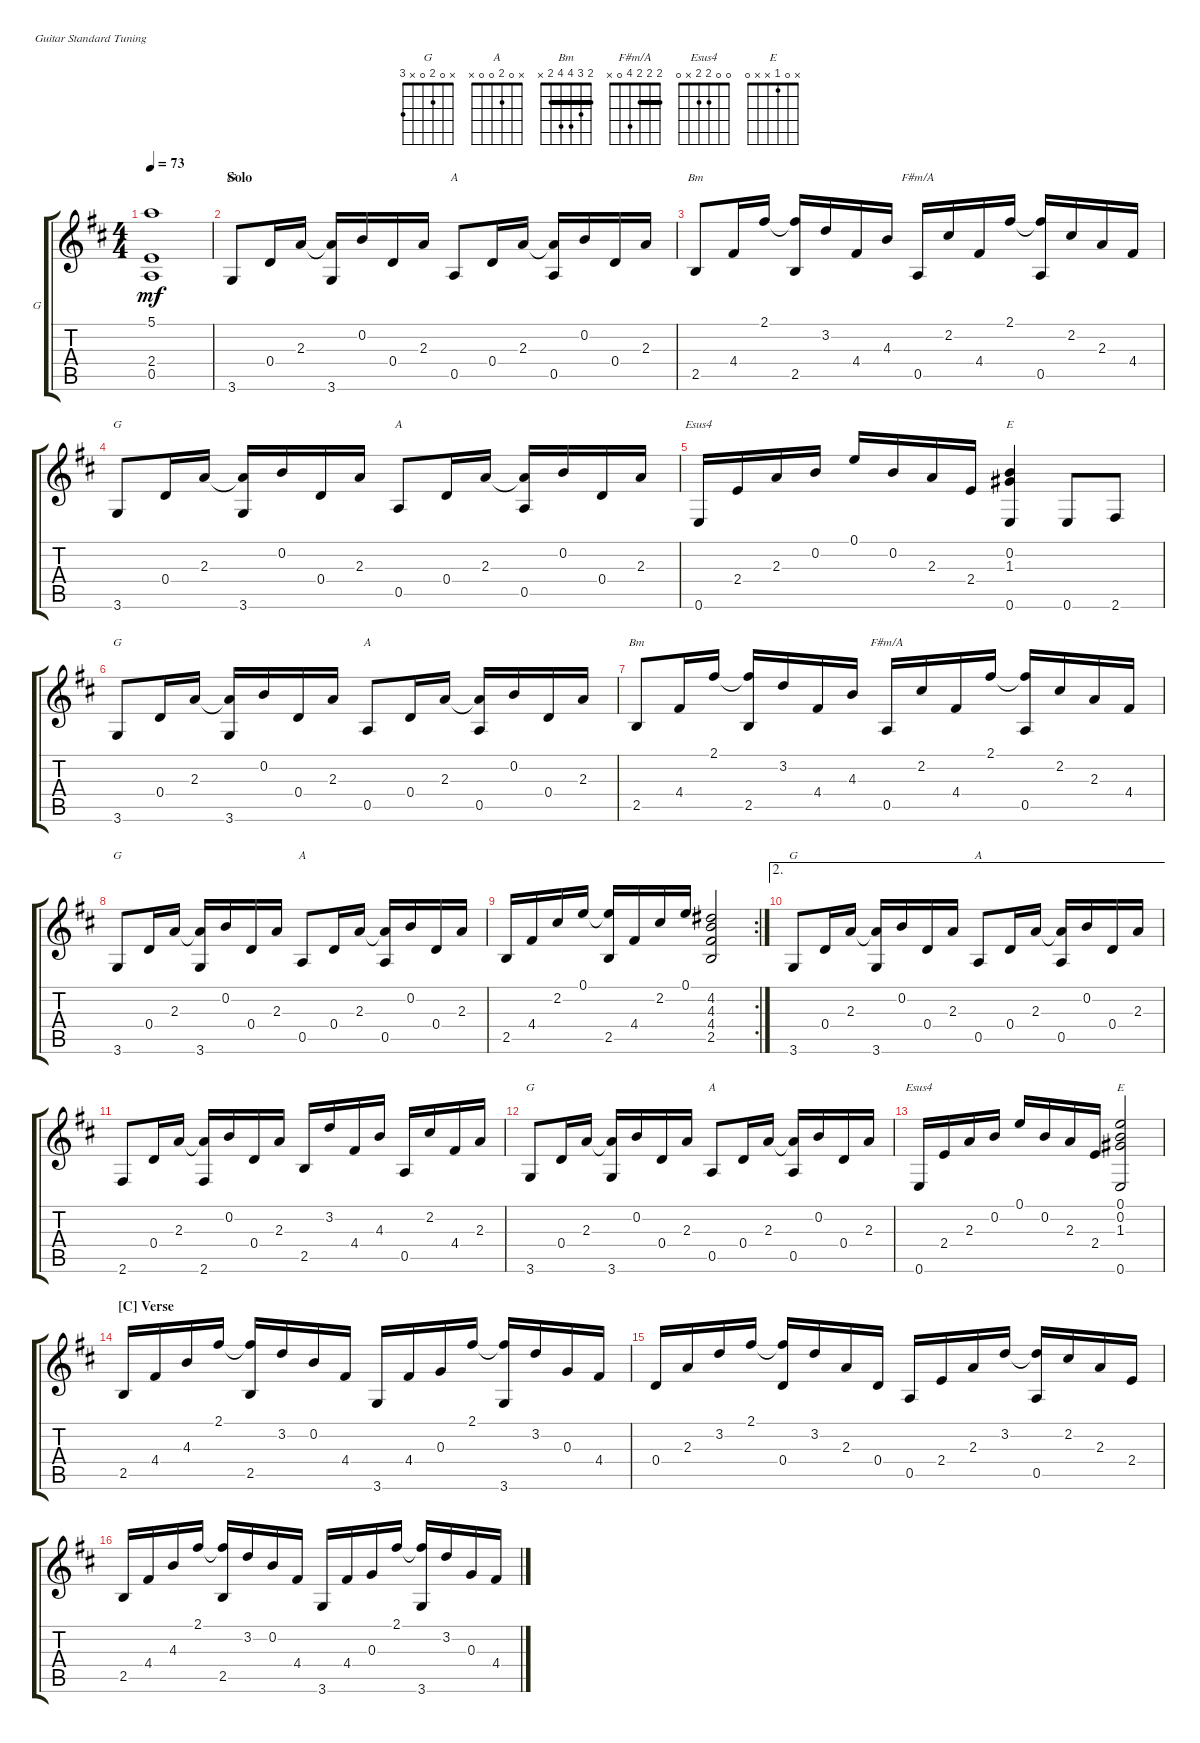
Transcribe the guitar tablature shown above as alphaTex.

\defaultSystemsLayout 4
\bracketExtendMode groupsimilarinstruments
\firstSystemTrackNameOrientation horizontal
\otherSystemsTrackNameOrientation horizontal
\track ("Steel Guitar" "G") {instrument acousticguitarsteel}
\staff {score tabs}
\tuning (E4 B3 G3 D3 A2 E2)
\chord ("G" x 0 2 0 x 3)
\chord ("A" x 0 2 0 0 x)
\chord ("Bm" 2 3 4 4 2 x) {barre 2}
\chord ("F#m/A" 2 2 2 4 0 x) {barre (2 2)}
\chord ("Esus4" 0 0 2 2 x 0)
\chord ("E" x 0 1 x x 0)
\ts (4 4)
\tempo 73
\clef g2
\ks d
(5.1 0.5 2.4).1{dy mf} |
\section ("" "Solo")
3.6.8{ch "G"} 0.4.16 2.3.16 (3.6 2.3{t}).16 0.2.16 0.4.16 2.3.16 0.5.8{ch "A"} 0.4.16 2.3.16 (2.3{t} 0.5).16 0.2.16 0.4.16 2.3.16 |
2.5.8{ch "Bm"} 4.4.16 2.1.16 (2.1{t} 2.5).16 3.2.16 4.4.16 4.3.16 0.5.16{ch "F#m/A"} 2.2.16 4.4.16 2.1.16 (2.1{t} 0.5).16 2.2.16 2.3.16 4.4.16 |
3.6.8{ch "G"} 0.4.16 2.3.16 (3.6 2.3{t}).16 0.2.16 0.4.16 2.3.16 0.5.8{ch "A"} 0.4.16 2.3.16 (2.3{t} 0.5).16 0.2.16 0.4.16 2.3.16 |
0.6.16{ch "Esus4"} 2.4.16 2.3.16 0.2.16 0.1.16 0.2.16 2.3.16 2.4.16 (0.2 1.3 0.6).4{ch "E"} 0.6.8 2.6.8 |
3.6.8{ch "G"} 0.4.16 2.3.16 (3.6 2.3{t}).16 0.2.16 0.4.16 2.3.16 0.5.8{ch "A"} 0.4.16 2.3.16 (2.3{t} 0.5).16 0.2.16 0.4.16 2.3.16 |
2.5.8{ch "Bm"} 4.4.16 2.1.16 (2.1{t} 2.5).16 3.2.16 4.4.16 4.3.16 0.5.16{ch "F#m/A"} 2.2.16 4.4.16 2.1.16 (2.1{t} 0.5).16 2.2.16 2.3.16 4.4.16 |
3.6.8{ch "G"} 0.4.16 2.3.16 (3.6 2.3{t}).16 0.2.16 0.4.16 2.3.16 0.5.8{ch "A"} 0.4.16 2.3.16 (2.3{t} 0.5).16 0.2.16 0.4.16 2.3.16 |
\rc 2
2.5.16 4.4.16 2.2.16 0.1.16 (0.1{t} 2.5).16 4.4.16 2.2.16 0.1.16 (2.5 4.4 4.2 4.3).2 |
\ae 2
3.6.8{ch "G"} 0.4.16 2.3.16 (3.6 2.3{t}).16 0.2.16 0.4.16 2.3.16 0.5.8{ch "A"} 0.4.16 2.3.16 (2.3{t} 0.5).16 0.2.16 0.4.16 2.3.16 |
2.6.8 0.4.16 2.3.16 (2.3{t} 2.6).16 0.2.16 0.4.16 2.3.16 2.5.16 3.2.16 4.4.16 4.3.16 0.5.16 2.2.16 4.4.16 2.3.16 |
3.6.8{ch "G"} 0.4.16 2.3.16 (3.6 2.3{t}).16 0.2.16 0.4.16 2.3.16 0.5.8{ch "A"} 0.4.16 2.3.16 (2.3{t} 0.5).16 0.2.16 0.4.16 2.3.16 |
0.6.16{ch "Esus4"} 2.4.16 2.3.16 0.2.16 0.1.16 0.2.16 2.3.16 2.4.16 (0.2 1.3 0.6 0.1).2{ch "E"} |
\section ("C" "Verse")
2.5.16 4.4.16 4.3.16 2.1.16 (2.1{t} 2.5).16 3.2.16 0.2.16 4.4.16 3.6.16 4.4.16 0.3.16 2.1.16 (2.1{t} 3.6).16 3.2.16 0.3.16 4.4.16 |
0.4.16 2.3.16 3.2.16 2.1.16 (0.4 2.1{t}).16 3.2.16 2.3.16 0.4.16 0.5.16 2.4.16 2.3.16 3.2.16 (3.2{t} 0.5).16 2.2.16 2.3.16 2.4.16 |
2.5.16 4.4.16 4.3.16 2.1.16 (2.1{t} 2.5).16 3.2.16 0.2.16 4.4.16 3.6.16 4.4.16 0.3.16 2.1.16 (2.1{t} 3.6).16 3.2.16 0.3.16 4.4.16
